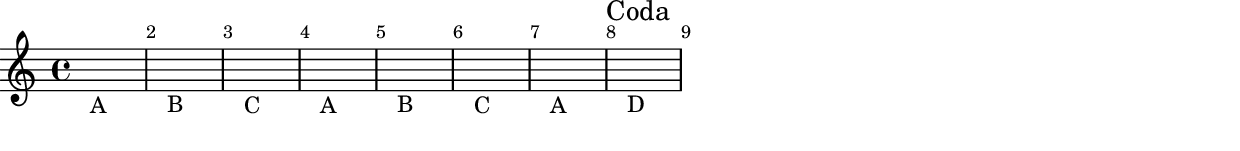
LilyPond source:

%% Generated by lilypond-book
%% Options: [exampleindent=10.16\mm,indent=0\mm,line-width=160\mm,paper-height=845.047\pt,paper-width=597.508\pt,papersize='(cons (* 597.508 pt) (* 845.047 pt))]
\include "lilypond-book-preamble.ly"


% ****************************************************************
% Start cut-&-pastable-section
% ****************************************************************

#(ly:set-option 'eps-box-padding 3.000000)



\paper {
  #(set-paper-size '(cons (* 597.508 pt) (* 845.047 pt)))
  indent = 0\mm
  line-width = 160\mm
  % offset the left padding, also add 1mm as lilypond creates cropped
  % images with a little space on the right
  line-width = #(- line-width (* mm  3.000000) (* mm 1))
}

\layout {
  
}




% ****************************************************************
% ly snippet:
% ****************************************************************
\sourcefilename "/lilypond-2.26.0/input/regression/alternative-nest-end-end-segno1.ly"
\sourcefileline 0
\version "2.23.6"

#(ly:set-option 'warning-as-error #t)

\header {
  texidoc="This case nests one @code{\\alternative} within another at
the tail end of a @code{\\repeat segno}.  Alternative bar numbering is
enabled.

The outer alternative receives a coda mark, no volta bracket, and
normal bar numbering.

The inner alternative receives a volta bracket.  Alternative bar
numbering is used because it is the outermost volta bracket.  The
bracket communicates the return count, so the return count is omitted
from the @emph{D.C.}  instruction to avoid redundancy.

The music unfolds to ABC ABC AD."
}

\layout {
  \context {
    \Score
    alternativeNumberingStyle = #'numbers-with-letters
    \override BarNumber.break-visibility = #all-visible
  }
}

piece = \new Voice \fixed c' {
  \repeat segno 3 {
    s1_"A"
    { % This extra {} shows that it isn't necessary for the
      % \alternative music to be the child of the \repeat music.
      \alternative {
        \volta 1,2 {
          s1_"B"
          \alternative {
            \volta 1,2 s1_"C"
          }
        }
        \volta 3 <>
      }
    }
  }
  \sectionLabel "Coda"
  s1_"D"
}

\new Score { \piece }
\new Score { \unfoldRepeats \piece }



% ****************************************************************
% end ly snippet
% ****************************************************************
